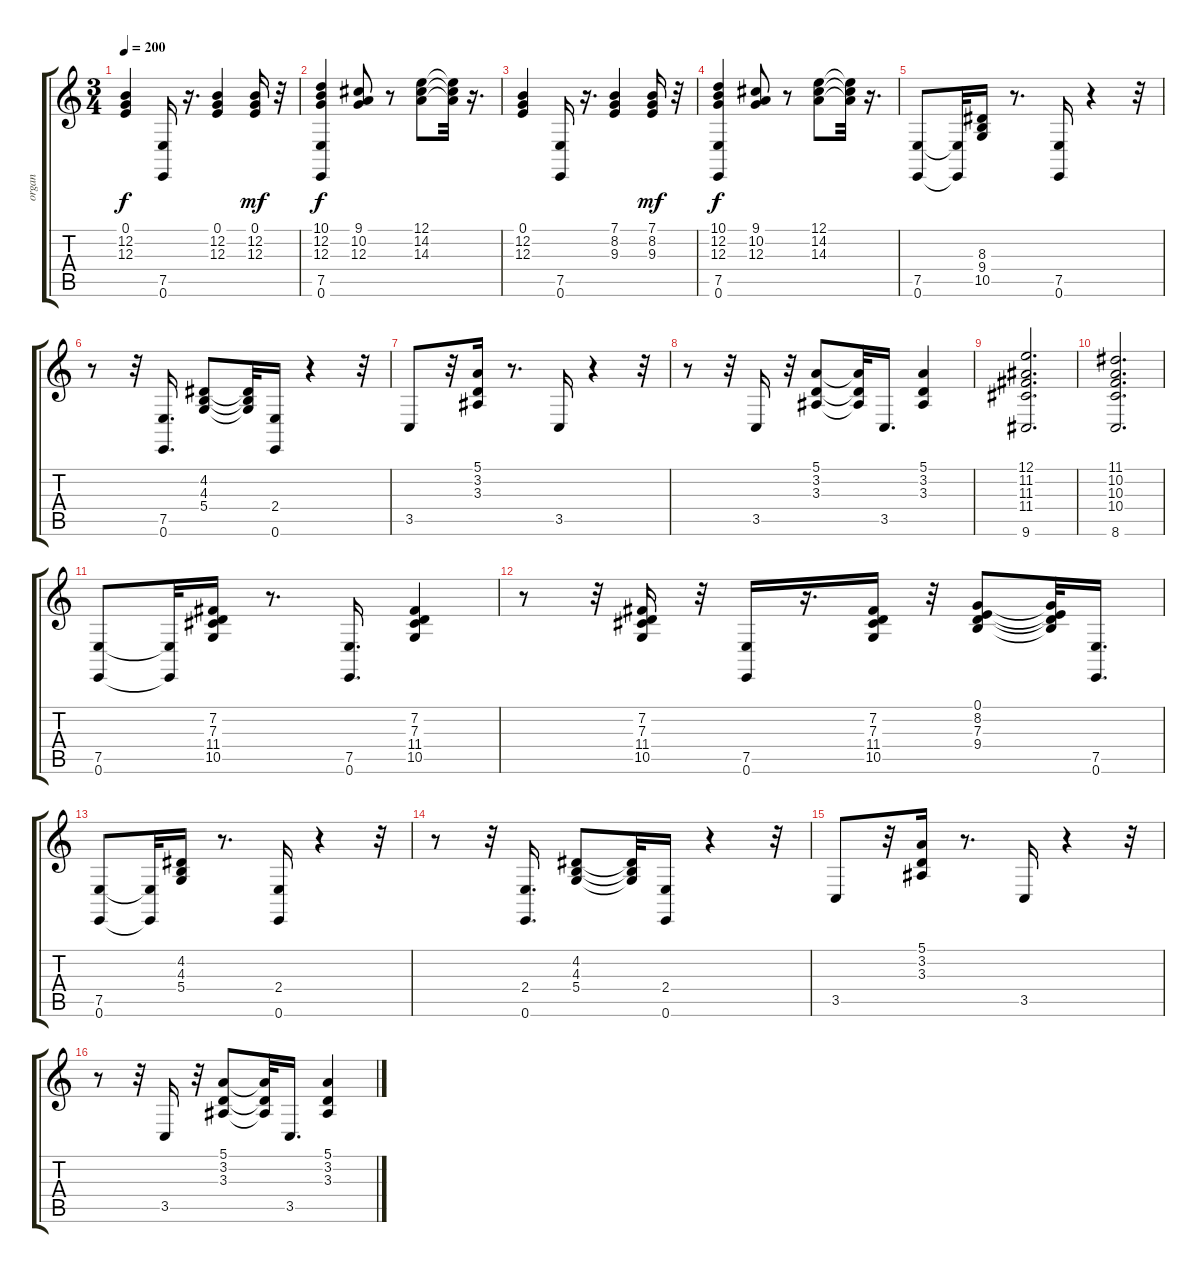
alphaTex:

\track ("organ" "organ") {instrument rockorgan}
\staff {score tabs}
\tuning (E4 B3 G3 D3 A2 E2) {hide}
\ts (3 4)
\tempo 200
\clef g2
\ks c
(0.1 12.2 12.3).4{dy f} (7.5 0.6).16 r.16{d} (0.1 12.2 12.3).4 (0.1 12.2 12.3).16{dy mf} r.32 |
(10.1 12.2 12.3 7.5 0.6).4{dy f} (9.1 10.2 12.3).8 r.8 (12.1 14.2 14.3).8 (12.1{t} 14.2{t} 14.3{t}).32 r.16{d} |
(0.1 12.2 12.3).4 (7.5 0.6).16 r.16{d} (7.1 8.2 9.3).4 (7.1 8.2 9.3).16{dy mf} r.32 |
(10.1 12.2 12.3 7.5 0.6).4{dy f} (9.1 10.2 12.3).8 r.8 (12.1 14.2 14.3).8 (12.1{t} 14.2{t} 14.3{t}).32 r.16{d} |
(7.5 0.6).8 (7.5{t} 0.6{t}).32 (8.3 9.4 10.5).16 r.8{d} (7.5 0.6).16 r.4 r.32 |
r.8 r.32 (7.5 0.6).16{d} (4.2 4.3 5.4).8 (4.2{t} 4.3{t} 5.4{t}).32 (2.4 0.6).16 r.4 r.32 |
3.5.8 r.32 (5.1 3.2 3.3).16 r.8{d} 3.5.16 r.4 r.32 |
r.8 r.32 3.5.16 r.32 (5.1 3.2 3.3).8 (5.1{t} 3.2{t} 3.3{t}).32 3.5.16{d} (5.1 3.2 3.3).4 |
(12.1 11.2 11.3 11.4 9.6).2{d} |
(11.1 10.2 10.3 10.4 8.6).2{d} |
(7.5 0.6).8 (7.5{t} 0.6{t}).32 (7.2 7.3 11.4 10.5).16 r.8{d} (7.5 0.6).16{d} (7.2 7.3 11.4 10.5).4 |
r.8 r.32 (7.2 7.3 11.4 10.5).16 r.32 (7.5 0.6).16 r.16{d} (7.2 7.3 11.4 10.5).16 r.32 (0.1 8.2 7.3 9.4).8 (0.1{t} 8.2{t} 7.3{t} 9.4{t}).32 (7.5 0.6).16{d} |
(7.5 0.6).8 (7.5{t} 0.6{t}).32 (4.2 4.3 5.4).16 r.8{d} (2.4 0.6).16 r.4 r.32 |
r.8 r.32 (2.4 0.6).16{d} (4.2 4.3 5.4).8 (4.2{t} 4.3{t} 5.4{t}).32 (2.4 0.6).16 r.4 r.32 |
3.5.8 r.32 (5.1 3.2 3.3).16 r.8{d} 3.5.16 r.4 r.32 |
r.8 r.32 3.5.16 r.32 (5.1 3.2 3.3).8 (5.1{t} 3.2{t} 3.3{t}).32 3.5.16{d} (5.1 3.2 3.3).4
